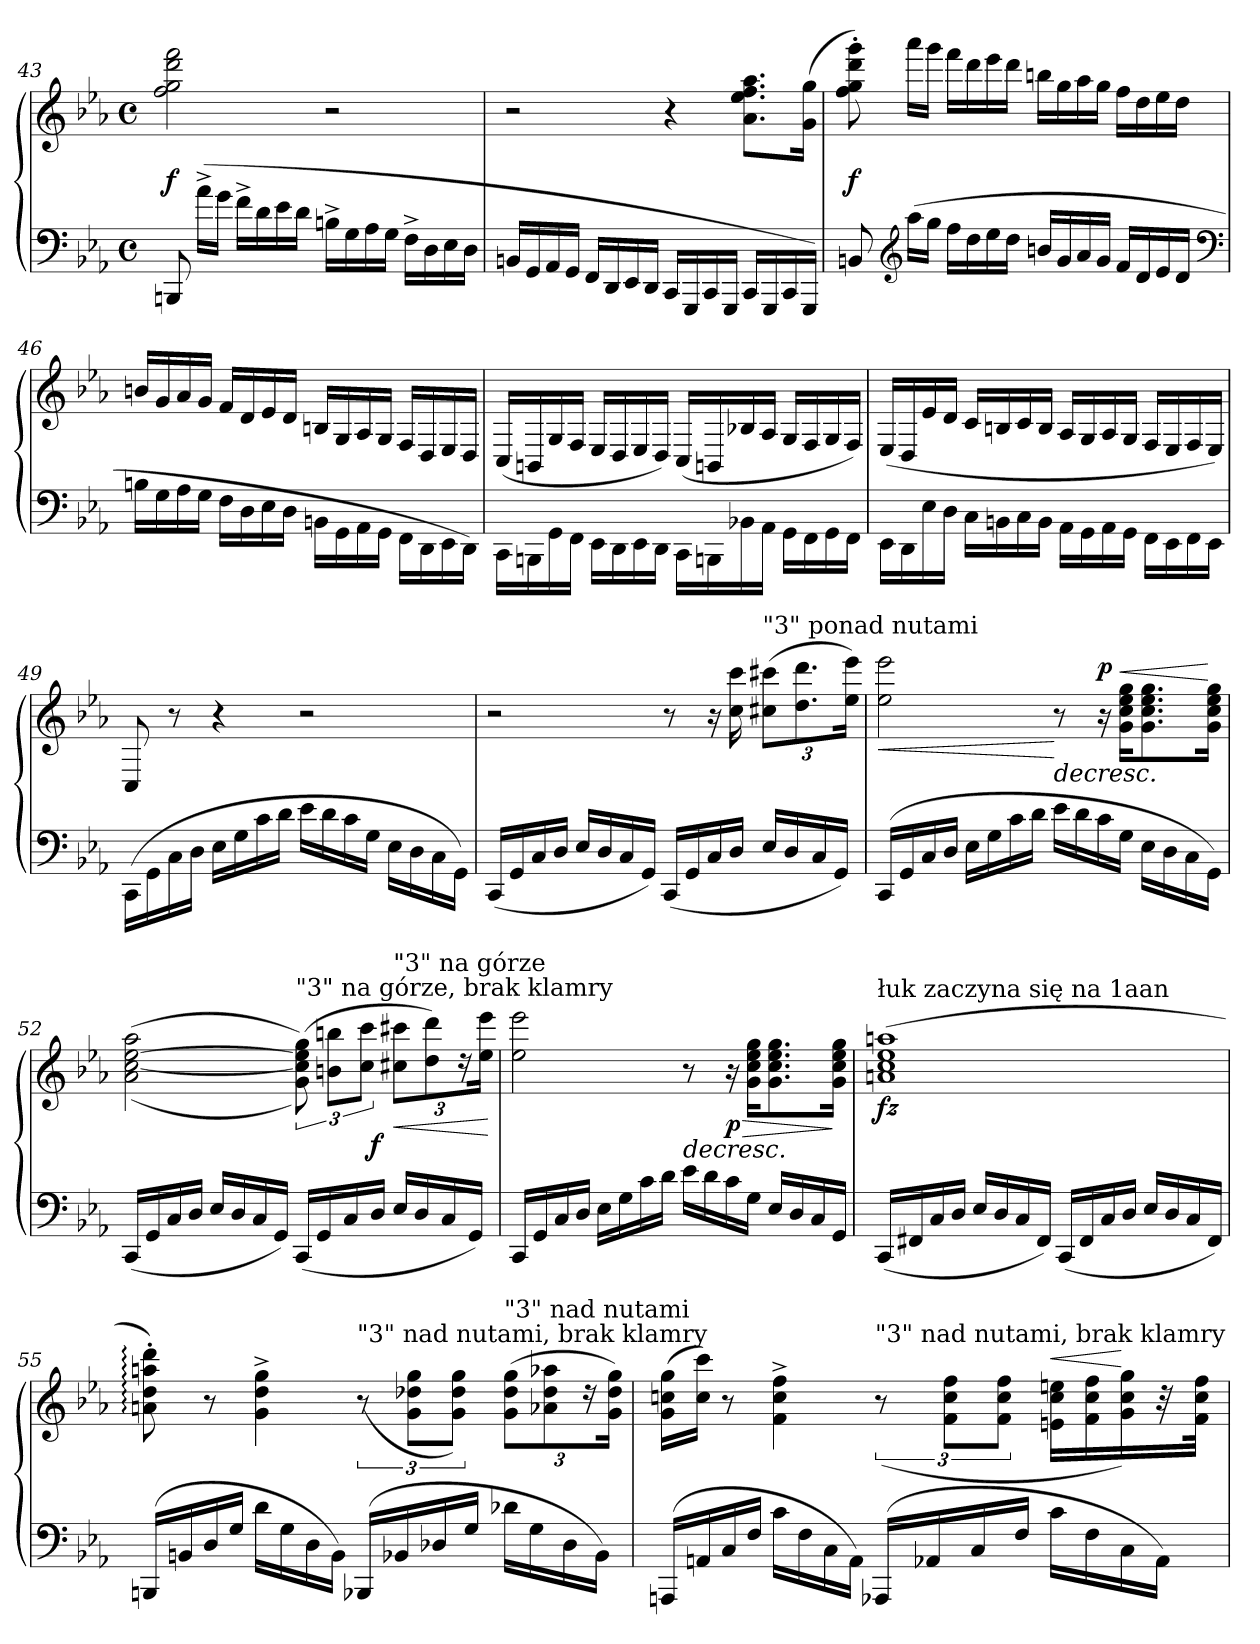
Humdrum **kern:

**kern	**kern	**dynam
*part1	*part1	*part1
*staff2	*staff1	*staff1/2
*clefF4	*clefG2	*
*k[b-e-a-]	*k[b-e-a-]	*
*M4/4	*M4/4	*
*met(c)	*met(c)	*
=43	=43	=43
8BBBn	2ff 2gg 2ddd 2fff	f
(<16a-^<\LL	.	.
16g\JJ	.	.
16f^<\LL	.	.
16d\	.	.
16e-\	.	.
16d\JJ	.	.
16Bn^>LL	2r	.
16G	.	.
16A-	.	.
16GJJ	.	.
16F^>LL	.	.
16D	.	.
16E-	.	.
16DJJ	.	.
=44	=44	=44
16BBnLL	2r	.
16GG	.	.
16AA-	.	.
16GGJJ	.	.
16FFLL	.	.
16DD	.	.
16EE-	.	.
16DDJJ	.	.
16CCLL	4r	.
16GGG	.	.
16CC	.	.
16GGGJJ	.	.
16CCLL	8.a- 8.ee- 8.ff 8.aa-L	.
16GGG	.	.
16CC	.	.
16GGGJJ)	(>16g 16ggJk	.
=45	=45	=45
8BBn	8ff'> 8gg'> 8ddd'> 8ggg'>)	f
*clefG2	*	*
(<16aa-LL	16aaa-LL	.
16ggJJ	16gggJJ	.
16ffLL	16fffLL	.
16dd	16ddd	.
16ee-	16eee-	.
16ddJJ	16dddJJ	.
16bnLL	16bbnLL	.
16g	16gg	.
16a-	16aa-	.
16gJJ	16ggJJ	.
16fLL	16ffLL	.
16d	16dd	.
16e-	16ee-	.
16dJJ	16ddJJ	.
*clefF4	*	*
=46	=46	=46
16BnLL	16bnLL	.
16G	16g	.
16A-	16a-	.
16GJJ	16gJJ	.
16FLL	16fLL	.
16D	16d	.
16E-	16e-	.
16DJJ	16dJJ	.
16BBn\LL	16Bn/LL	.
16GG\	16G/	.
16AA-\	16A-/	.
16GG\JJ	16G/JJ	.
16FF\LL	16F/LL	.
16DD\	16D/	.
16EE-\	16E-/	.
16DD\JJ)	16D/JJ	.
=47	=47	=47
16CC\LL	(>16C/LL	.
16BBBn\	16BBn/	.
16GG\	16G/	.
16FF\JJ	16F/JJ	.
16EE-\LL	16E-/LL	.
16DD\	16D/	.
16EE-\	16E-/	.
16DD\JJ	16D/JJ)	.
16CC\LL	(>16C/LL	.
16BBBn\	16BBn/	.
16BB-X	16B-X	.
16AA-\JJ	16A-/JJ	.
16GG\LL	16G/LL	.
16FF\	16F/	.
16GG\	16G/	.
16FF\JJ	16F/JJ)	.
=48	=48	=48
16EE-\LL	(>16E-/LL	.
16DD\	16D/	.
16E-	16e-	.
16DJJ	16dJJ	.
16C\LL	16c/LL	.
16BBn\	16Bn/	.
16C\	16c/	.
16BB\JJ	16B/JJ	.
16AA-\LL	16A-/LL	.
16GG\	16G/	.
16AA-\	16A-/	.
16GG\JJ	16G/JJ	.
16FF\LL	16F/LL	.
16EE-\	16E-/	.
16FF\	16F/	.
16EE-\JJ	16E-/JJ)	.
=49	=49	=49
(>16CC\LL	8C/	.
16GG\	.	.
16C	8r	.
16DJJ	.	.
16E-\LL	4r	.
16G	.	.
16c	.	.
16dJJ	.	.
16e-LL	2r	.
16d	.	.
16c	.	.
16GJJ	.	.
16E-\LL	.	.
16D	.	.
16C	.	.
16GGJJ)	.	.
=50	=50	=50
(<16CCLL	2r	.
16GG	.	.
16C	.	.
16DJJ	.	.
16E-LL	.	.
16D	.	.
16C	.	.
16GGJJ)	.	.
(<16CCLL	8r	.
16GG	.	.
16C	16r	.
16DJJ	16cc 16ccc	.
!	!LO:TX:a:t="3" ponad nutami	!
16E-LL	(>12cc#X 12ccc#XL	.
16D	.	.
.	12.dd 12.ddd	.
16C	.	.
16GGJJ)	.	.
.	24ee- 24eee-Jk)	.
=51	=51	=51
!	!	!LO:HP:b
(>16CCLL	2ee- 2eee-	<
16GG	.	.
16C	.	.
16DJJ	.	.
16E-LL	.	.
16G	.	.
16c	.	.
16dJJ	.	.
!	!	!LO:HP:n=1:b
16e-LL	8r	[ >
16d	.	.
!	!	!LO:DY:a
16c	16r	p
!	!	!LO:HP:a
16GJJ	16g 16cc 16ee- 16ggKL	<
16E-\LL	8.g 8.cc 8.ee- 8.gg	.
16D	.	.
16C	.	.
16GGJJ)	16g 16cc 16ee- 16ggJk	] [
=52	=52	=52
*	*^	*
(<16CCLL	(<(>2a- [2cc [2ee- 2aa-	2ryy	.
16GG	.	.	.
16C	.	.	.
16DJJ	.	.	.
16E-LL	.	.	.
16D	.	.	.
16C	.	.	.
16GGJJ)	.	.	.
!	!LO:TX:a:t="3" na górze, brak klamry	!	!
(<16CCLL	(>12g 12cc] 12ee-] 12gg))	8.ryy	.
16GG	.	.	.
.	12bn 12bbnL	.	.
16C	.	.	.
.	12cc 12cccJ	.	.
!	!	!	!LO:DY:b
16DJJ	.	4ryy	f
!	!LO:TX:a:t="3" na górze	!	!
!	!	!	!LO:HP:b
16E-LL	12cc#X 12ccc#XL	.	<
16D	.	.	.
.	12dd 12ddd)	.	.
16C	.	.	.
.	24rdd	.	.
16GGJJ)	.	16ryy	.
.	24ee- 24eee-Jk	.	.
.	.	.	[
*	*v	*v	*
=53	=53	=53
16CCLL	2ee- 2eee-	.
16GG	.	.
16C	.	.
16DJJ	.	.
16E-LL	.	.
16G	.	.
16c	.	.
16dJJ	.	.
!	!	!LO:HP:b
16e-LL	8r	>
16d	.	.
!	!	!LO:HP:b
!	!	!LO:DY:n=1:b
16c	16r	> p
16GJJ	16g 16cc 16ee- 16ggKL	.
16E-LL	8.g 8.cc 8.ee- 8.gg	.
16D	.	.
16C	.	.
16GGJJ	16g 16cc 16ee- 16ggJk	] ]
=54	=54	=54
!	!LO:TX:a:t=łuk zaczyna się na 1aan	!
!	!	!LO:DY:b
(<16CCLL	(>1an 1cc 1ee- 1aan	fz
16FF#X	.	.
16C	.	.
16DJJ	.	.
16E-LL	.	.
16D	.	.
16C	.	.
16FF#JJ)	.	.
(<16CCLL	.	.
16FF#	.	.
16C	.	.
16DJJ	.	.
16E-LL	.	.
16D	.	.
16C	.	.
16FF#JJ)	.	.
=55	=55	=55
(<16BBBnLL	8an:'> 8dd:'> 8aan:'> 8ddd:'>)	.
16BBn	.	.
16D	8r	.
16GJJ	.	.
16dLL	4g^> 4dd^> 4gg^>	.
16G	.	.
16D	.	.
16BBJJ)	.	.
!	!LO:TX:a:t="3" nad nutami, brak klamry	!
(<16BBB-XLL	(>12r	.
16BB-X	.	.
.	12g 12dd-X 12ggL	.
16D-X	.	.
.	12g 12dd- 12ggJ)	.
16GJJ	.	.
!	!LO:TX:a:t="3" nad nutami	!
16d-XLL	(>12g 12dd- 12ggL	.
16G	.	.
.	12a-X 12dd- 12aa-X	.
16D-	.	.
.	24rdd	.
16BB-JJ)	.	.
.	24g 24dd- 24ggJk)	.
=56	=56	=56
(>16AAAnLL	(>16g 16ccn 16ggLL	.
16AAn	16cc 16cccJJ)	.
16C	8r	.
16FJJ	.	.
16cLL	4f^> 4cc^> 4ff^>	.
16F	.	.
16C	.	.
16AAJJ)	.	.
!	!LO:TX:a:t="3" nad nutami, brak klamry	!
(>16AAA-XLL	(>12r	.
16AA-X	.	.
.	12f 12cc 12ffL	.
16C	.	.
.	12f 12cc 12ffJ	.
16FJJ	.	.
!	!	!LO:HP:a
16cLL	16en 16cc 16eenLL	<
16F	16f 16cc 16ff	.
16C	16g 16cc 16gg)	[
16AA-JJ)	32r	.
.	32f 32cc 32ffJJk	.
=	=	=
*-	*-	*-
